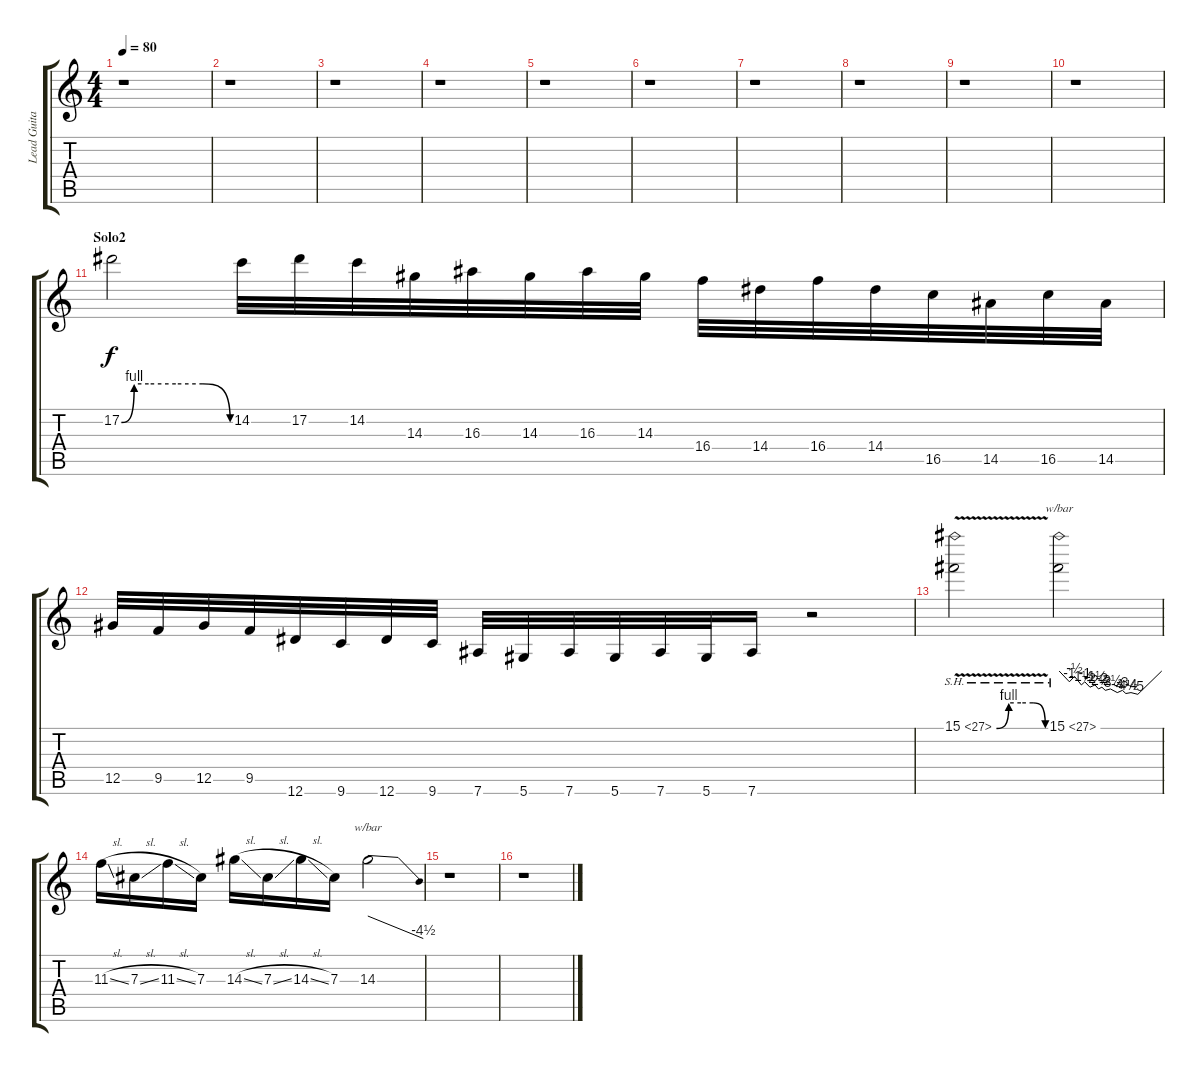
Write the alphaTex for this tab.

\track ("Lead Guitar 2" "Lead Guita") {instrument distortionguitar}
\staff {score tabs}
\tuning (Eb4 Bb3 Gb3 Db3 Ab2 Eb2) {hide}
\ts (4 4)
\tempo 80
\clef g2
\ks c
r.1{dy f} |
r.1 |
r.1 |
r.1 |
r.1 |
r.1 |
r.1 |
r.1 |
r.1 |
r.1 |
\section ("" "Solo2")
17.2{be (custom 0 0 7 4 15 4 30 4 45 4 60 0)}.2 14.2.32 17.2.32 14.2.32 14.3.32 16.3.32 14.3.32 16.3.32 14.3.32 16.4.32 14.4.32 16.4.32 14.4.32 16.5.32 14.5.32 16.5.32 14.5.32 |
12.5.32 9.5.32 12.5.32 9.5.32 12.6.32 9.6.32 12.6.32 9.6.32 7.6.32 5.6.32 7.6.32 5.6.32 7.6.32 5.6.32 7.6.16 r.2 |
15.1{be (custom 0 0 15 4 30 4 45 4 60 0) sh 12 v}.2 15.1{sh 12}.2{tbe (custom default 0 0 6 -4 9 -2 13 -6 15 -4 18 -8 21 -6 23 -10 25 -8 27 -12 30 -10 34 -16 37 -12 39 -18 42 -16 46 -20 60 0)} |
11.3{sl}.16 7.3{sl}.16 11.3{sl}.16 7.3.16 14.3{sl}.16 7.3{sl}.16 14.3{sl}.16 7.3.16 14.3.2{tbe (dive default 0 0 60 -18)} |
r.1 |
r.1
